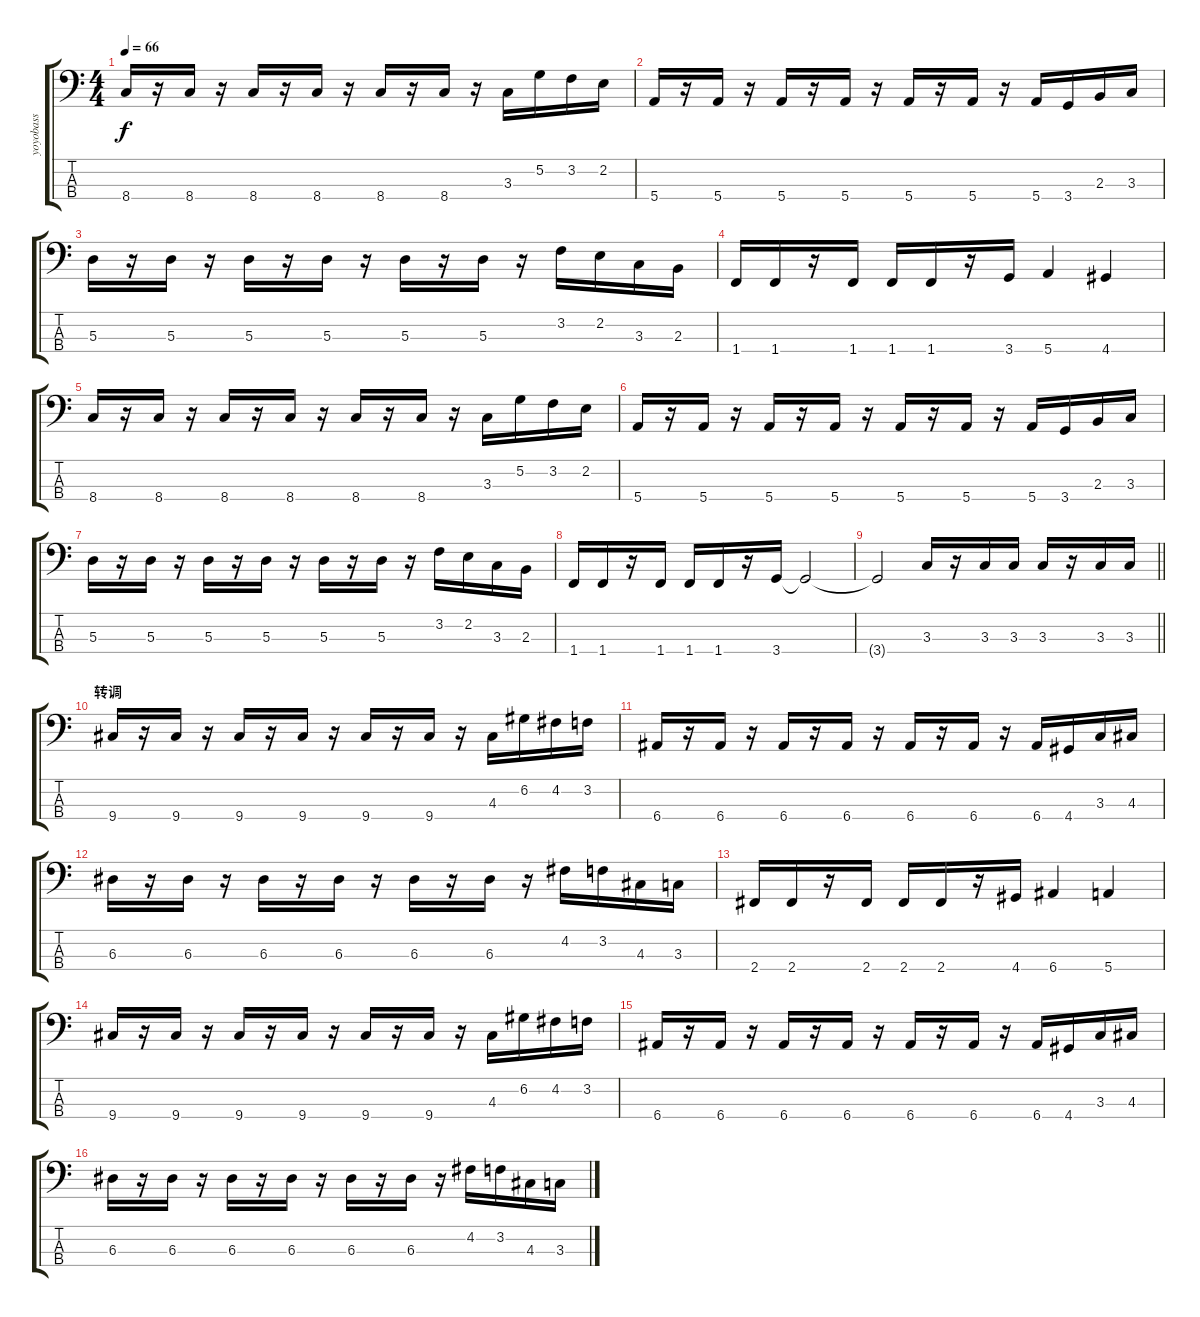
\track ("yoyobass" "yoyobass") {instrument electricbassfinger}
\staff {score tabs}
\tuning (G2 D2 A1 E1) {hide}
\ts (4 4)
\tempo 66
\clef f4
\ks c
8.4.16{dy f} r.16 8.4.16 r.16 8.4.16 r.16 8.4.16 r.16 8.4.16 r.16 8.4.16 r.16 3.3.16 5.2.16 3.2.16 2.2.16 |
5.4.16 r.16 5.4.16 r.16 5.4.16 r.16 5.4.16 r.16 5.4.16 r.16 5.4.16 r.16 5.4.16 3.4.16 2.3.16 3.3.16 |
5.3.16 r.16 5.3.16 r.16 5.3.16 r.16 5.3.16 r.16 5.3.16 r.16 5.3.16 r.16 3.2.16 2.2.16 3.3.16 2.3.16 |
1.4.16 1.4.16 r.16 1.4.16 1.4.16 1.4.16 r.16 3.4.16 5.4.4 4.4.4 |
8.4.16 r.16 8.4.16 r.16 8.4.16 r.16 8.4.16 r.16 8.4.16 r.16 8.4.16 r.16 3.3.16 5.2.16 3.2.16 2.2.16 |
5.4.16 r.16 5.4.16 r.16 5.4.16 r.16 5.4.16 r.16 5.4.16 r.16 5.4.16 r.16 5.4.16 3.4.16 2.3.16 3.3.16 |
5.3.16 r.16 5.3.16 r.16 5.3.16 r.16 5.3.16 r.16 5.3.16 r.16 5.3.16 r.16 3.2.16 2.2.16 3.3.16 2.3.16 |
1.4.16 1.4.16 r.16 1.4.16 1.4.16 1.4.16 r.16 3.4.16 3.4{t}.2 |
\barLineRight lightlight
3.4{t}.2 3.3.16 r.16 3.3.16 3.3.16 3.3.16 r.16 3.3.16 3.3.16 |
\section ("" "转调")
9.4.16 r.16 9.4.16 r.16 9.4.16 r.16 9.4.16 r.16 9.4.16 r.16 9.4.16 r.16 4.3.16 6.2.16 4.2.16 3.2.16 |
6.4.16 r.16 6.4.16 r.16 6.4.16 r.16 6.4.16 r.16 6.4.16 r.16 6.4.16 r.16 6.4.16 4.4.16 3.3.16 4.3.16 |
6.3.16 r.16 6.3.16 r.16 6.3.16 r.16 6.3.16 r.16 6.3.16 r.16 6.3.16 r.16 4.2.16 3.2.16 4.3.16 3.3.16 |
2.4.16 2.4.16 r.16 2.4.16 2.4.16 2.4.16 r.16 4.4.16 6.4.4 5.4.4 |
9.4.16 r.16 9.4.16 r.16 9.4.16 r.16 9.4.16 r.16 9.4.16 r.16 9.4.16 r.16 4.3.16 6.2.16 4.2.16 3.2.16 |
6.4.16 r.16 6.4.16 r.16 6.4.16 r.16 6.4.16 r.16 6.4.16 r.16 6.4.16 r.16 6.4.16 4.4.16 3.3.16 4.3.16 |
6.3.16 r.16 6.3.16 r.16 6.3.16 r.16 6.3.16 r.16 6.3.16 r.16 6.3.16 r.16 4.2.16 3.2.16 4.3.16 3.3.16
